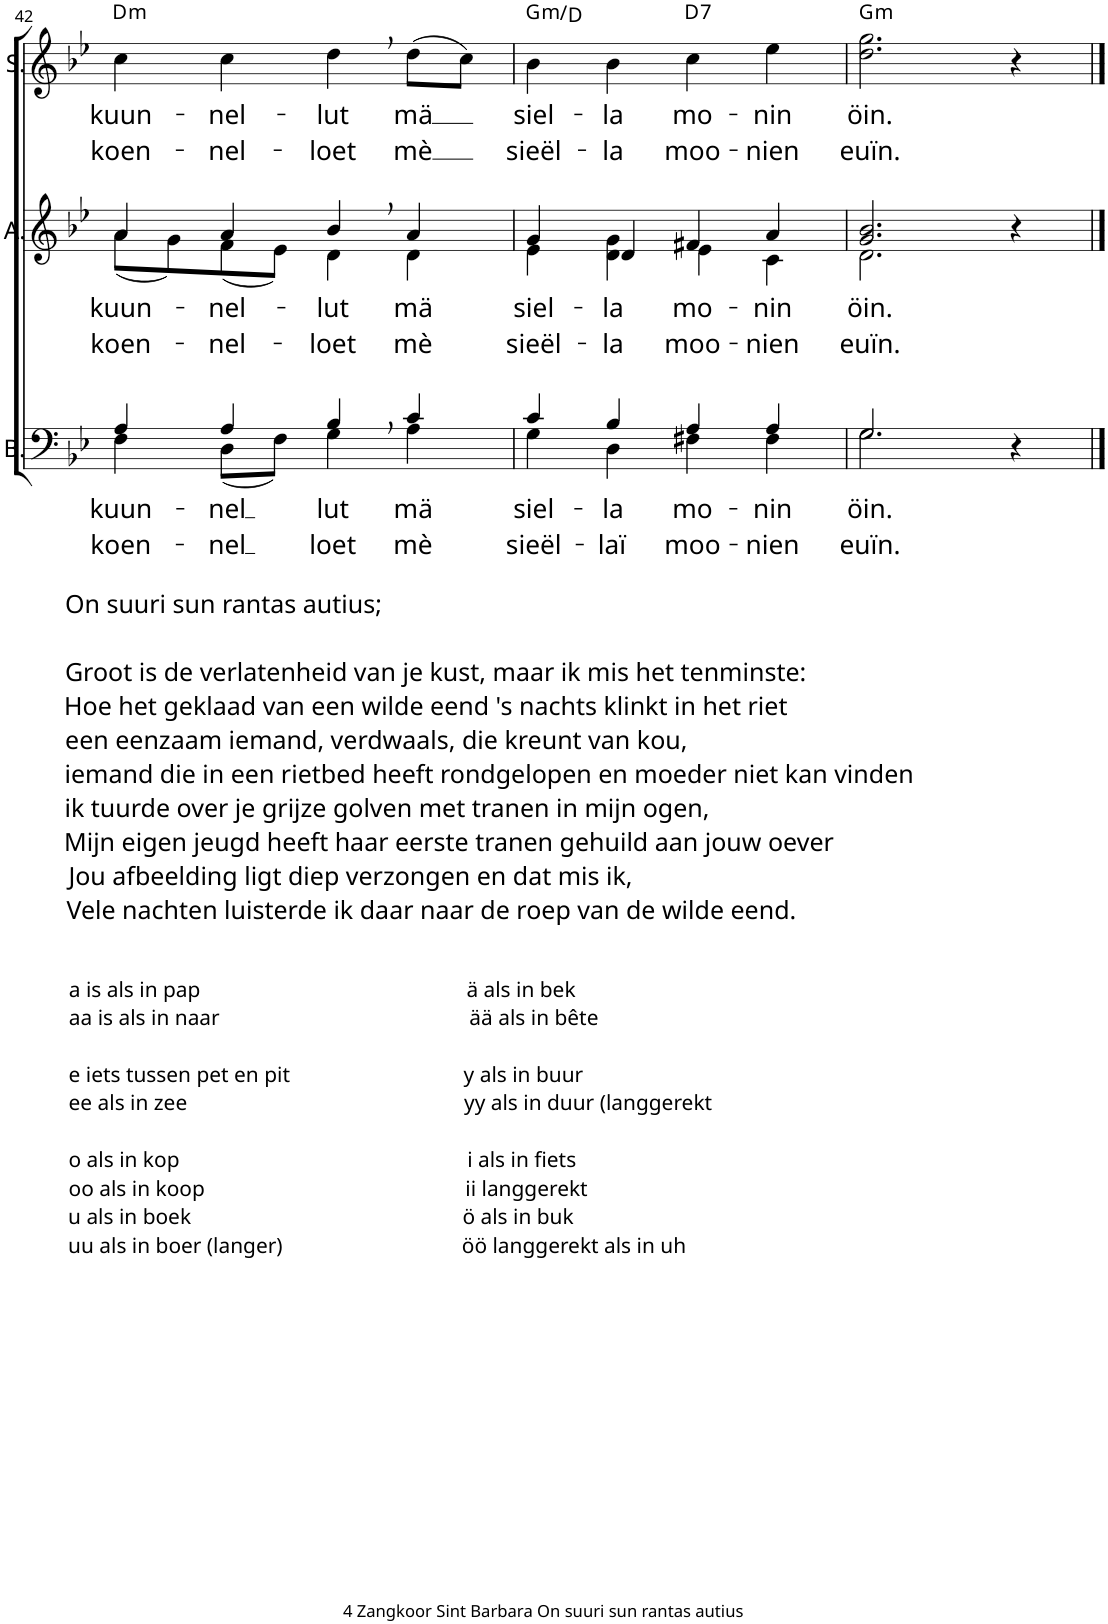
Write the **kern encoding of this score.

**kern	**text	**text	**kern	**text	**text	**kern	**text	**text	**harte
*part3	*part3	*part3	*part2	*part2	*part2	*part1	*part1	*part1	*part1
*staff3	*staff3	*staff3	*staff2	*staff2	*staff2	*staff1	*staff1	*staff1	*
*I"Bass	*	*	*I"Alto	*	*	*I"Soprano	*	*	*
*I'B.	*	*	*I'A.	*	*	*I'S.	*	*	*
!!LO:PB:g=z
*clefF4	*	*	*clefG2	*	*	*clefG2	*	*	*
*k[b-e-]	*	*	*k[b-e-]	*	*	*k[b-e-]	*	*	*
*M4/4	*	*	*M4/4	*	*	*M4/4	*	*	*
=42	=42	=42	=42	=42	=42	=42	=42	=42	=42
!	!LO:LY:b	!LO:LY:b	!	!LO:LY:b	!LO:LY:b	!	!LO:LY:b	!LO:LY:b	!LO:H:kt=m
*^	*	*	*^	*	*	*	*	*	*
4A/	4F\	kuun-	koen-	4a/	(8a\L	kuun-	koen-	4cc\	kuun-	koen-	D:min
.	.	.	.	.	8g\)	.	.	.	.	.	.
!	!	!LO:LY:b	!LO:LY:b	!	!	!LO:LY:b	!LO:LY:b	!	!LO:LY:b	!LO:LY:b	!
4A/	(8D\L	-nel	-nel	4a/	(8f\	-nel-	-nel-	4cc\	-nel-	-nel-	.
.	8F\J)	.	.	.	8e-\J)	.	.	.	.	.	.
!	!	!LO:LY:b	!LO:LY:b	!	!	!LO:LY:b	!LO:LY:b	!	!LO:LY:b	!LO:LY:b	!
4B-,/	4G\	lut	loet	4b-,/	4d\	-lut	-loet	4dd,\	-lut	-loet	.
!	!	!LO:LY:b	!LO:LY:b	!	!	!LO:LY:b	!LO:LY:b	!	!LO:LY:b	!LO:LY:b	!
4c/	4A\	mä	mè	4a/	4d\	mä	mè	(8dd\L	mä	mè	.
.	.	.	.	.	.	.	.	8cc\J)	.	.	.
=43	=43	=43	=43	=43	=43	=43	=43	=43	=43	=43	=43
!	!	!LO:LY:b	!LO:LY:b	!	!	!LO:LY:b	!LO:LY:b	!	!LO:LY:b	!LO:LY:b	!LO:H:kt=m
4c/	4G\	siel-	sieël-	4g/	4e-\	siel-	sieël-	4b-\	siel-	sieël-	G:min/5
!	!	!LO:LY:b	!LO:LY:b	!	!	!LO:LY:b	!LO:LY:b	!	!LO:LY:b	!LO:LY:b	!
4B-/	4D\	-la	-laï	4d/	4d\ 4g\	-la	-la	4b-\	-la	-la	.
!	!	!LO:LY:b	!LO:LY:b	!	!	!LO:LY:b	!LO:LY:b	!	!LO:LY:b	!LO:LY:b	!LO:H:kt=7
4A/	4F#X\	mo-	moo-	4f#X/	4e-\	mo-	moo-	4cc\	mo-	moo-	D:7
!	!	!LO:LY:b	!LO:LY:b	!	!	!LO:LY:b	!LO:LY:b	!	!LO:LY:b	!LO:LY:b	!
4A/	4F#\	-nin	-nien	4a/	4c\	-nin	-nien	4ee-\	-nin	-nien	.
=44	=44	=44	=44	=44	=44	=44	=44	=44	=44	=44	=44
!	!	!LO:LY:b	!LO:LY:b	!	!	!LO:LY:b	!LO:LY:b	!	!LO:LY:b	!LO:LY:b	!LO:H:kt=m
2.G/	2.G\	öin.	euïn.	2.g/ 2.b-/	2.d\	öin.	euïn.	2.dd\ 2.gg\	öin.	euïn.	G:min
4r	4ryy	.	.	4r	4ryy	.	.	4r	.	.	.
*v	*v	*	*	*	*	*	*	*	*	*	*
*	*	*	*v	*v	*	*	*	*	*	*
==	==	==	==	==	==	==	==	==	==
*-	*-	*-	*-	*-	*-	*-	*-	*-	*-
